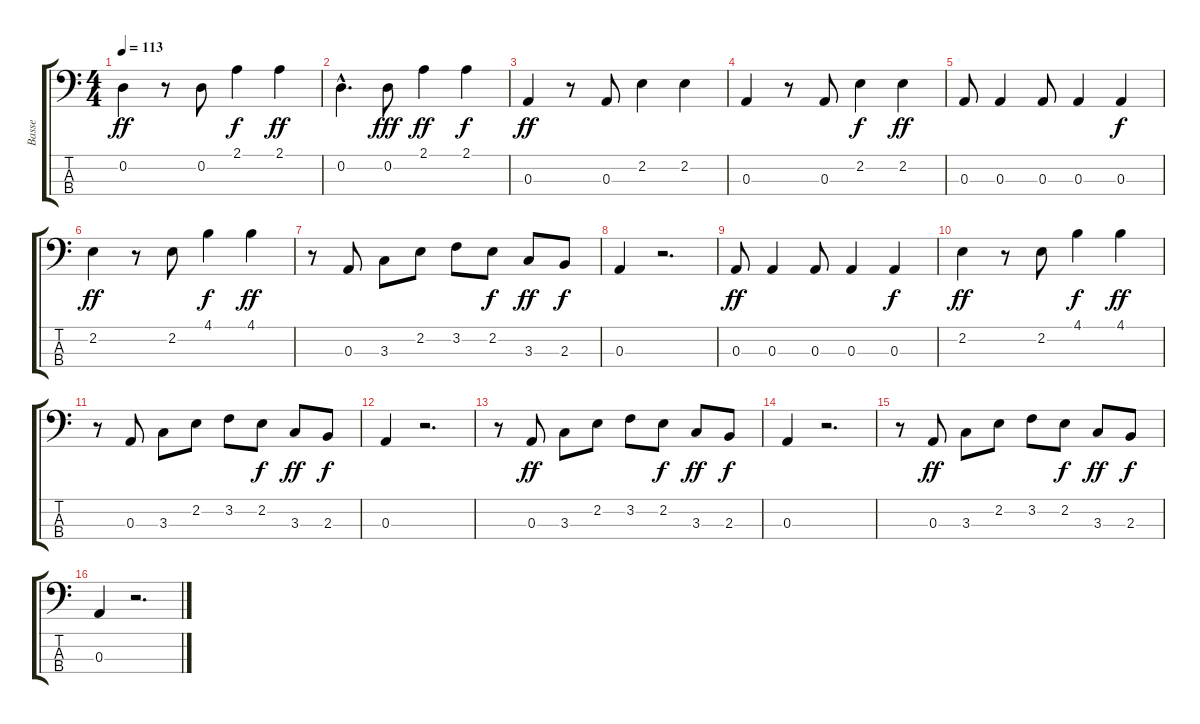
\track ("Basse" "Basse") {instrument acousticbass}
\staff {score tabs}
\tuning (G2 D2 A1 E1) {hide}
\ts (4 4)
\tempo 113
\clef f4
\ks c
0.2.4{dy ff} r.8 0.2.8 2.1.4{dy f} 2.1.4{dy ff} |
0.2{hac}.4{d} 0.2.8{dy fff} 2.1.4{dy ff} 2.1.4{dy f} |
0.3.4{dy ff} r.8 0.3.8 2.2.4 2.2.4 |
0.3.4 r.8 0.3.8 2.2.4{dy f} 2.2.4{dy ff} |
0.3.8 0.3.4 0.3.8 0.3.4 0.3.4{dy f} |
2.2.4{dy ff} r.8 2.2.8 4.1.4{dy f} 4.1.4{dy ff} |
r.8 0.3.8 3.3.8 2.2.8 3.2.8 2.2.8{dy f} 3.3.8{dy ff} 2.3.8{dy f} |
0.3.4 r.2{d} |
0.3.8{dy ff} 0.3.4 0.3.8 0.3.4 0.3.4{dy f} |
2.2.4{dy ff} r.8 2.2.8 4.1.4{dy f} 4.1.4{dy ff} |
r.8 0.3.8 3.3.8 2.2.8 3.2.8 2.2.8{dy f} 3.3.8{dy ff} 2.3.8{dy f} |
0.3.4 r.2{d} |
r.8 0.3.8{dy ff} 3.3.8 2.2.8 3.2.8 2.2.8{dy f} 3.3.8{dy ff} 2.3.8{dy f} |
0.3.4 r.2{d} |
r.8 0.3.8{dy ff} 3.3.8 2.2.8 3.2.8 2.2.8{dy f} 3.3.8{dy ff} 2.3.8{dy f} |
0.3.4 r.2{d}
